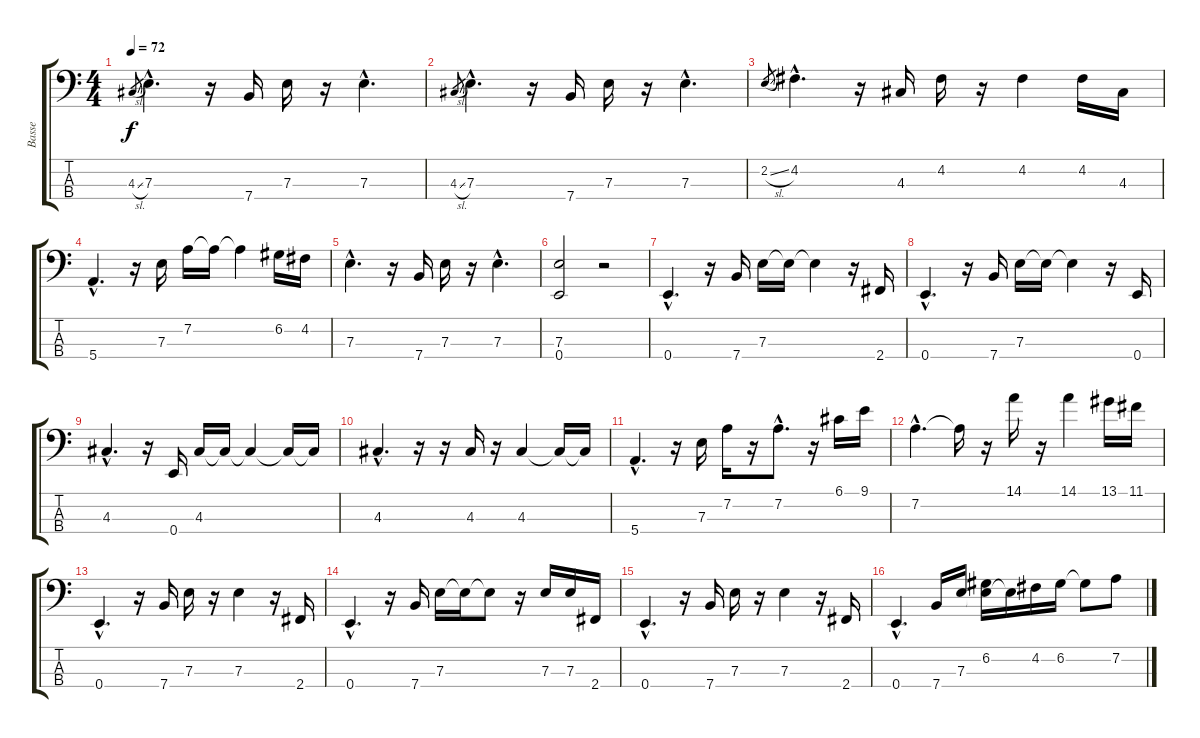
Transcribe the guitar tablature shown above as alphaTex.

\track ("Basse" "Basse") {instrument electricbassfinger}
\staff {score tabs}
\tuning (G2 D2 A1 E1) {hide}
\ts (4 4)
\tempo 72
\clef f4
\ks c
4.3{sl}.8{gr dy f} 7.3{hac}.4{d} r.16 7.4.16 7.3.16 r.16 7.3{hac}.4{d} |
4.3{sl}.8{gr} 7.3{hac}.4{d} r.16 7.4.16 7.3.16 r.16 7.3{hac}.4{d} |
2.2{sl}.8{gr} 4.2{hac}.4{d} r.16 4.3.16 4.2.16 r.16 4.2.4 4.2.16 4.3.16 |
5.4{hac}.4{d} r.16 7.3.16 7.2.16 7.2{t}.16 7.2{t}.4 6.2.16 4.2.16 |
7.3{hac}.4{d} r.16 7.4.16 7.3.16 r.16 7.3{hac}.4{d} |
(7.3 0.4).2 r.2 |
0.4{hac}.4{d} r.16 7.4.16 7.3.16 7.3{t}.16 7.3{t}.4 r.16 2.4.16 |
0.4{hac}.4{d} r.16 7.4.16 7.3.16 7.3{t}.16 7.3{t}.4 r.16 0.4.16 |
4.3{hac}.4{d} r.16 0.4.16 4.3.16 4.3{t}.16 4.3{t}.4 4.3{t}.16 4.3{t}.16 |
4.3{hac}.4{d} r.16 r.16 4.3.16 r.16 4.3.4 4.3{t}.16 4.3{t}.16 |
5.4{hac}.4{d} r.16 7.3.16 7.2.16 r.16 7.2{hac}.8{d} r.16 6.1.16 9.1.16 |
7.2{hac}.4{d} 7.2{t}.16 r.16 14.1.16 r.16 14.1.4 13.1.16 11.1.16 |
0.4{hac}.4{d} r.16 7.4.16 7.3.16 r.16 7.3.4 r.16 2.4.16 |
0.4{hac}.4{d} r.16 7.4.16 7.3.16 7.3{t}.16 7.3{t}.8 r.16 7.3.16 7.3.16 2.4.16 |
0.4{hac}.4{d} r.16 7.4.16 7.3.16 r.16 7.3.4 r.16 2.4.16 |
0.4{hac}.4{d} 7.4.16 7.3.16 (6.2 7.3{t}).16 7.3{t}.16 4.2.16 6.2.16 6.2{t}.8 7.2.8
